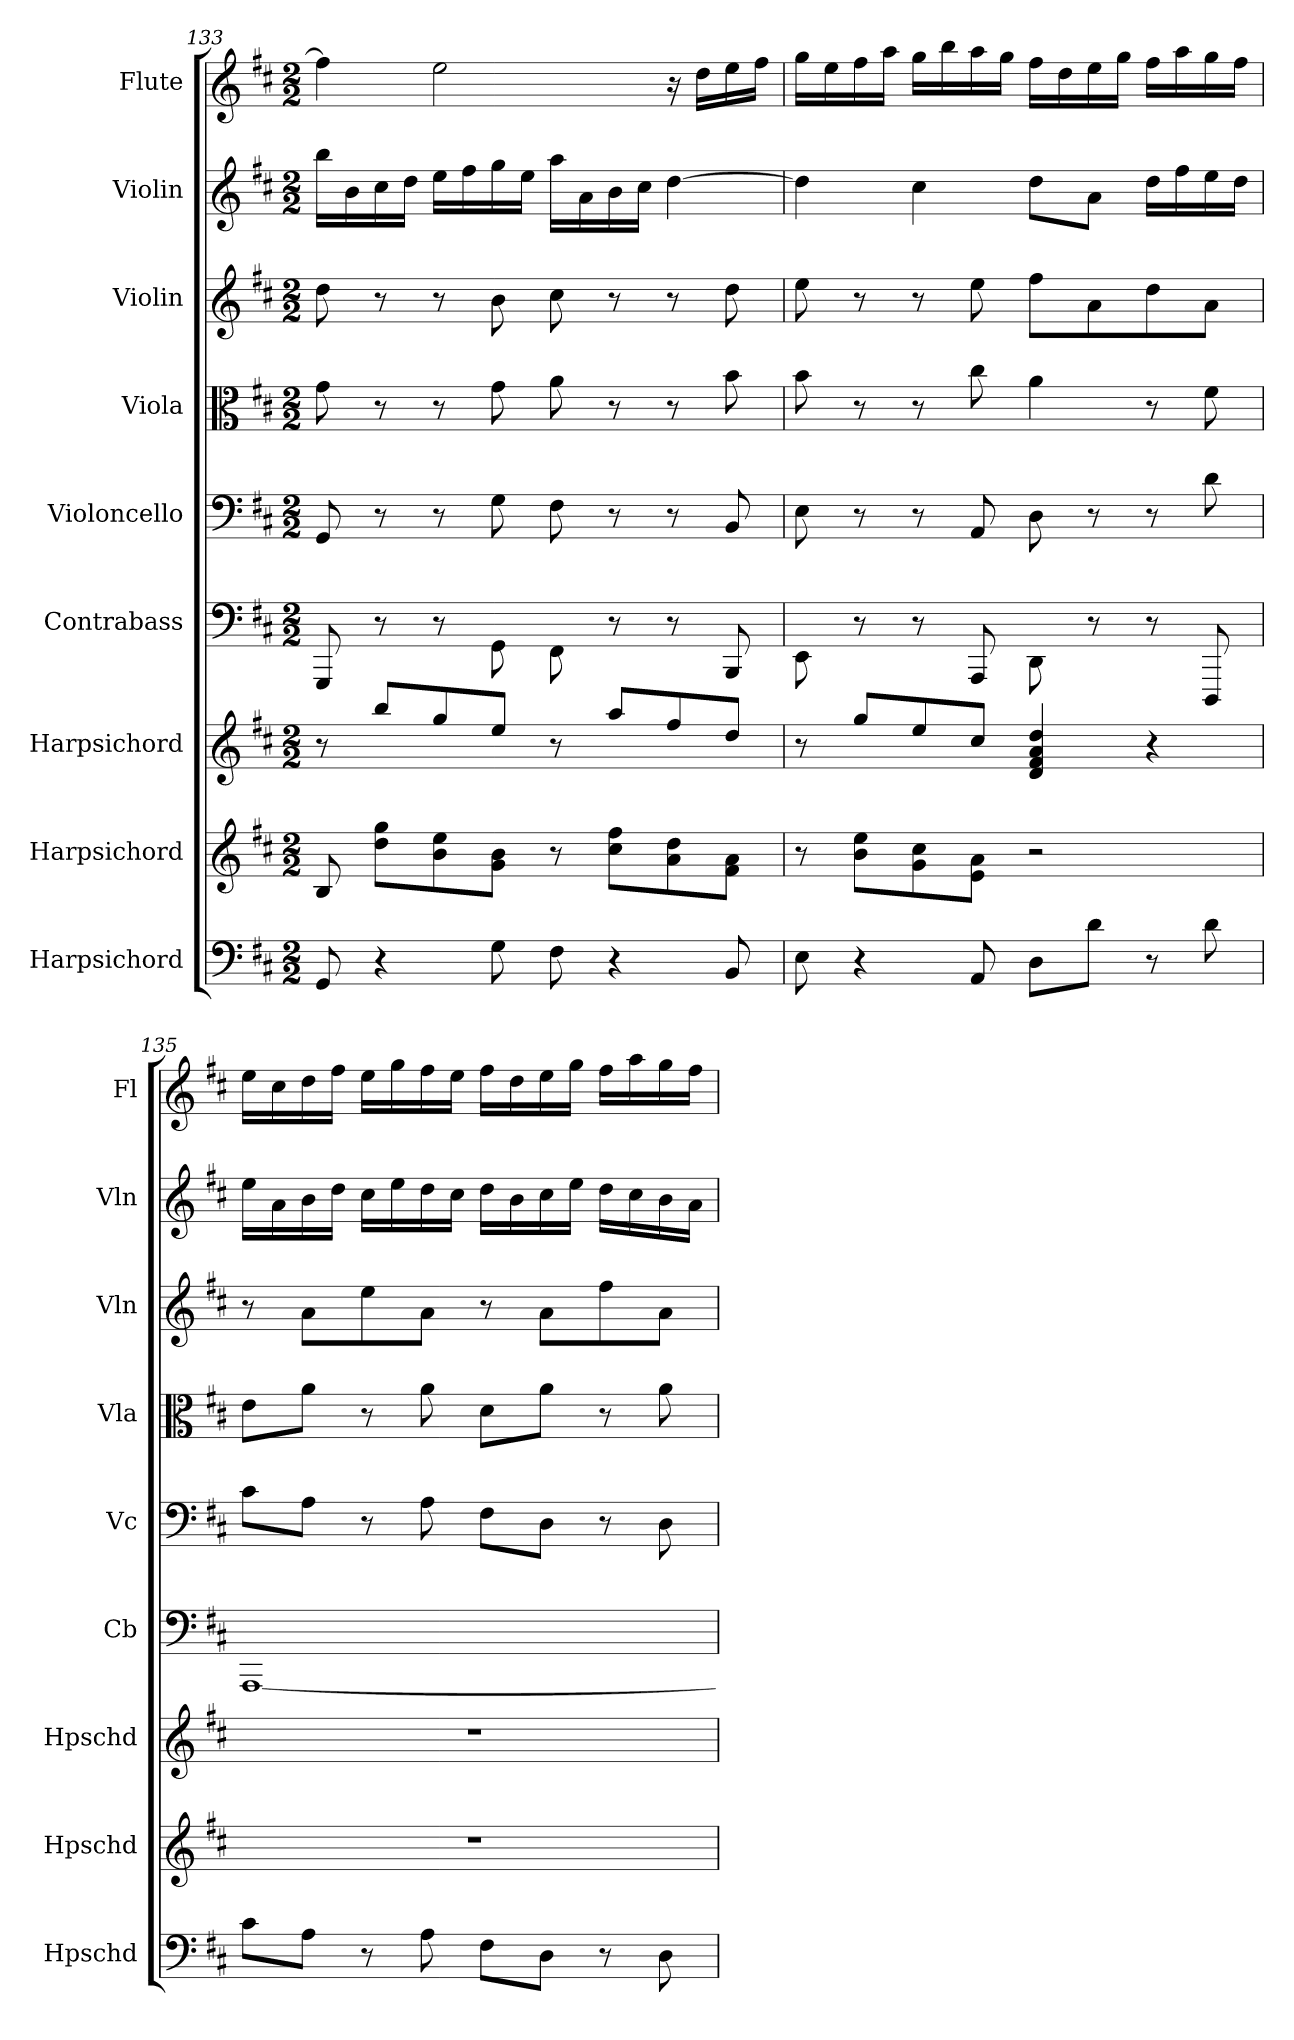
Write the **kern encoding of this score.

**kern	**kern	**kern	**kern	**kern	**kern	**kern	**kern	**kern
*part9	*part8	*part7	*part6	*part5	*part4	*part3	*part2	*part1
*staff9	*staff8	*staff7	*staff6	*staff5	*staff4	*staff3	*staff2	*staff1
*I"Harpsichord	*I"Harpsichord	*I"Harpsichord	*I"Contrabass	*I"Violoncello	*I"Viola	*I"Violin	*I"Violin	*I"Flute
*I'Hpschd	*I'Hpschd	*I'Hpschd	*I'Cb	*I'Vc	*I'Vla	*I'Vln	*I'Vln	*I'Fl
*clefF4	*clefG2	*clefG2	*clefF4	*clefF4	*clefC3	*clefG2	*clefG2	*clefG2
*k[f#c#]	*k[f#c#]	*k[f#c#]	*k[f#c#]	*k[f#c#]	*k[f#c#]	*k[f#c#]	*k[f#c#]	*k[f#c#]
*D:	*D:	*D:	*D:	*D:	*D:	*D:	*D:	*D:
*M2/2	*M2/2	*M2/2	*M2/2	*M2/2	*M2/2	*M2/2	*M2/2	*M2/2
=133	=133	=133	=133	=133	=133	=133	=133	=133
8GG/	8B/	8r	8GGG/	8GG/	8g\	8dd\	16bb\LL	4ff#\]
.	.	.	.	.	.	.	16b\	.
4r	8dd\ 8gg\L	8bb/L	8r	8r	8r	8r	16cc#\	.
.	.	.	.	.	.	.	16dd\JJ	.
.	8b\ 8ee\	8gg/	8r	8r	8r	8r	16ee\LL	2ee\
.	.	.	.	.	.	.	16ff#\	.
8G\	8g\ 8b\J	8ee/J	8GG\	8G\	8g\	8b\	16gg\	.
.	.	.	.	.	.	.	16ee\JJ	.
8F#\	8r	8r	8FF#\	8F#\	8a\	8cc#\	16aa\LL	.
.	.	.	.	.	.	.	16a\	.
4r	8cc#\ 8ff#\L	8aa/L	8r	8r	8r	8r	16b\	.
.	.	.	.	.	.	.	16cc#\JJ	.
.	8a\ 8dd\	8ff#/	8r	8r	8r	8r	[4dd\	16r
.	.	.	.	.	.	.	.	16dd\LL
8BB/	8f#\ 8a\J	8dd/J	8BBB/	8BB/	8b\	8dd\	.	16ee\
.	.	.	.	.	.	.	.	16ff#\JJ
=134	=134	=134	=134	=134	=134	=134	=134	=134
8E\	8r	8r	8EE\	8E\	8b\	8ee\	4dd\]	16gg\LL
.	.	.	.	.	.	.	.	16ee\
4r	8b\ 8ee\L	8gg/L	8r	8r	8r	8r	.	16ff#\
.	.	.	.	.	.	.	.	16aa\JJ
.	8g\ 8cc#\	8ee/	8r	8r	8r	8r	4cc#\	16gg\LL
.	.	.	.	.	.	.	.	16bb\
8AA/	8e\ 8a\J	8cc#/J	8AAA/	8AA/	8cc#\	8ee\	.	16aa\
.	.	.	.	.	.	.	.	16gg\JJ
8D\L	2r	4d/ 4f#/ 4a/ 4dd/	8DD\	8D\	4a\	8ff#\L	8dd\L	16ff#\LL
.	.	.	.	.	.	.	.	16dd\
8d\J	.	.	8r	8r	.	8a\	8a\J	16ee\
.	.	.	.	.	.	.	.	16gg\JJ
8r	.	4r	8r	8r	8r	8dd\	16dd\LL	16ff#\LL
.	.	.	.	.	.	.	16ff#\	16aa\
8d\	.	.	8DDD/	8d\	8f#\	8a\J	16ee\	16gg\
.	.	.	.	.	.	.	16dd\JJ	16ff#\JJ
=135	=135	=135	=135	=135	=135	=135	=135	=135
8c#\L	1r	1r	[1AAA/	8c#\L	8e\L	8r	16ee\LL	16ee\LL
.	.	.	.	.	.	.	16a\	16cc#\
8A\J	.	.	.	8A\J	8a\J	8a\L	16b\	16dd\
.	.	.	.	.	.	.	16dd\JJ	16ff#\JJ
8r	.	.	.	8r	8r	8ee\	16cc#\LL	16ee\LL
.	.	.	.	.	.	.	16ee\	16gg\
8A\	.	.	.	8A\	8a\	8a\J	16dd\	16ff#\
.	.	.	.	.	.	.	16cc#\JJ	16ee\JJ
8F#\L	.	.	.	8F#\L	8d\L	8r	16dd\LL	16ff#\LL
.	.	.	.	.	.	.	16b\	16dd\
8D\J	.	.	.	8D\J	8a\J	8a\L	16cc#\	16ee\
.	.	.	.	.	.	.	16ee\JJ	16gg\JJ
8r	.	.	.	8r	8r	8ff#\	16dd\LL	16ff#\LL
.	.	.	.	.	.	.	16cc#\	16aa\
8D\	.	.	.	8D\	8a\	8a\J	16b\	16gg\
.	.	.	.	.	.	.	16a\JJ	16ff#\JJ
=	=	=	=	=	=	=	=	=
*-	*-	*-	*-	*-	*-	*-	*-	*-
